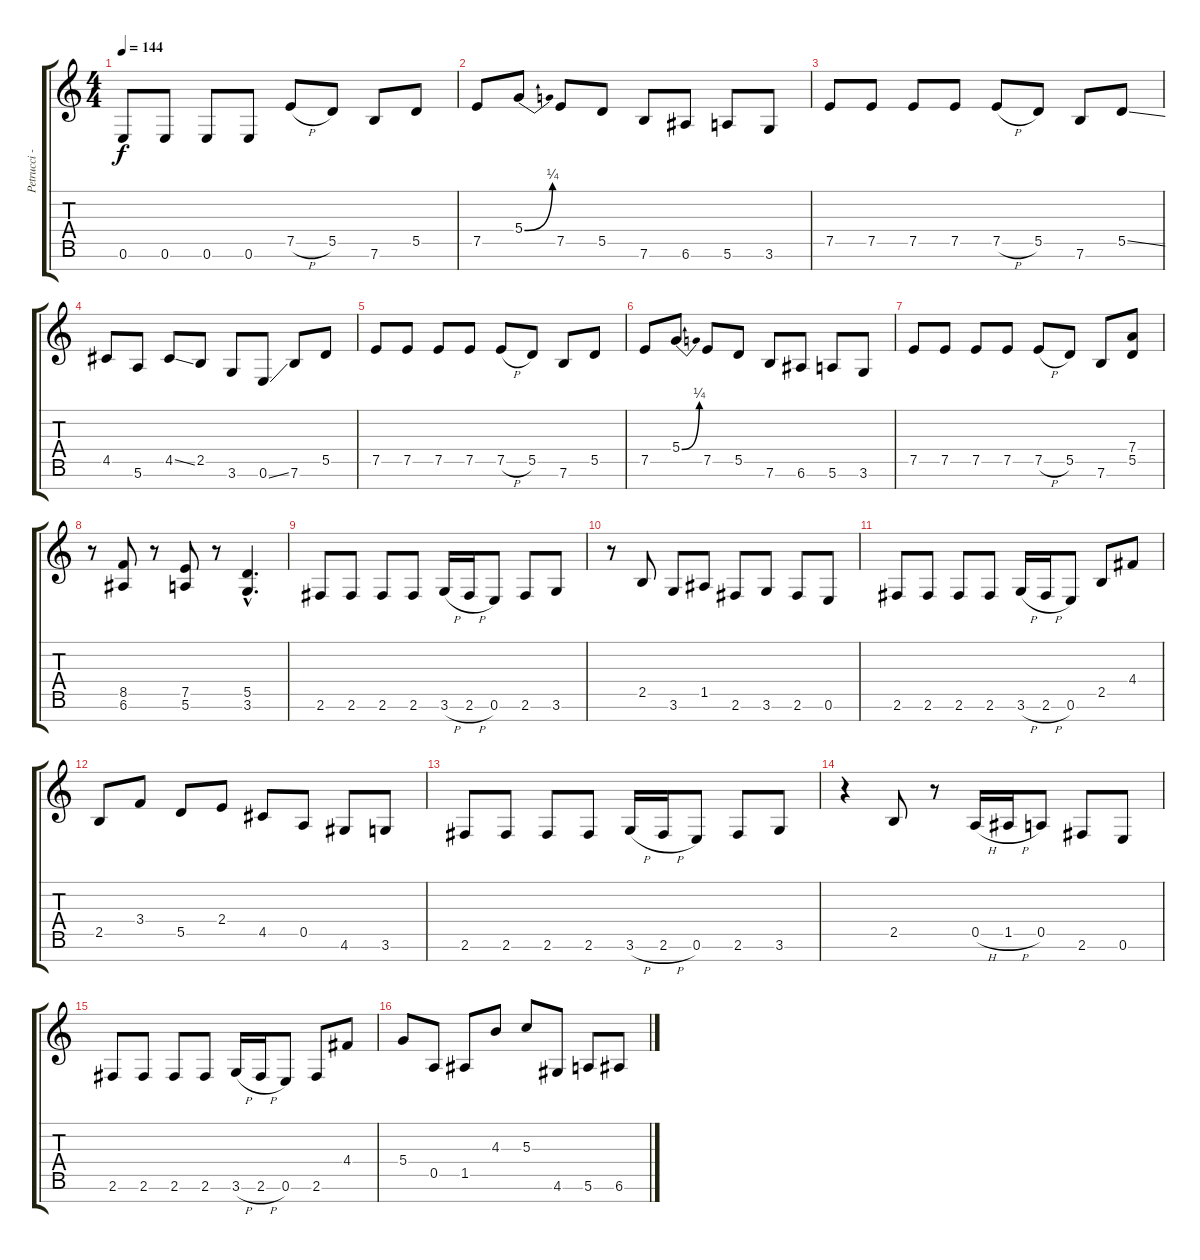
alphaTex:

\track ("Petrucci - Distortion 7st." "Petrucci -") {instrument overdrivenguitar}
\staff {score tabs}
\tuning (E4 B3 G3 D3 A2 E2 B1) {hide}
\ts (4 4)
\tempo 144
\clef g2
\ks c
0.6.8{dy f} 0.6.8 0.6.8 0.6.8 7.5{h}.8 5.5.8 7.6.8 5.5.8 |
7.5.8 5.4{be (bend 0 0 60 1)}.8 7.5.8 5.5.8 7.6.8 6.6.8 5.6.8 3.6.8 |
7.5.8 7.5.8 7.5.8 7.5.8 7.5{h}.8 5.5.8 7.6.8 5.5{ss}.8 |
4.5.8 5.6.8 4.5{ss}.8 2.5.8 3.6.8 0.6{ss}.8 7.6.8 5.5.8 |
7.5.8 7.5.8 7.5.8 7.5.8 7.5{h}.8 5.5.8 7.6.8 5.5.8 |
7.5.8 5.4{be (bend 0 0 60 1)}.8 7.5.8 5.5.8 7.6.8 6.6.8 5.6.8 3.6.8 |
7.5.8 7.5.8 7.5.8 7.5.8 7.5{h}.8 5.5.8 7.6.8 (7.4 5.5).8 |
r.8 (8.5 6.6).8 r.8 (7.5 5.6).8 r.8 (5.5{hac} 3.6{hac}).4{d} |
2.6.8 2.6.8 2.6.8 2.6.8 3.6{h}.16 2.6{h}.16 0.6.8 2.6.8 3.6.8 |
r.8 2.5.8 3.6.8 1.5.8 2.6.8 3.6.8 2.6.8 0.6.8 |
2.6.8 2.6.8 2.6.8 2.6.8 3.6{h}.16 2.6{h}.16 0.6.8 2.5.8 4.4.8 |
2.5.8 3.4.8 5.5.8 2.4.8 4.5.8 0.5.8 4.6.8 3.6.8 |
2.6.8 2.6.8 2.6.8 2.6.8 3.6{h}.16 2.6{h}.16 0.6.8 2.6.8 3.6.8 |
r.4 2.5.8 r.8 0.5{h}.16 1.5{h}.16 0.5.8 2.6.8 0.6.8 |
2.6.8 2.6.8 2.6.8 2.6.8 3.6{h}.16 2.6{h}.16 0.6.8 2.6.8 4.4.8 |
5.4.8 0.5.8 1.5.8 4.3.8 5.3.8 4.6.8 5.6.8 6.6.8
